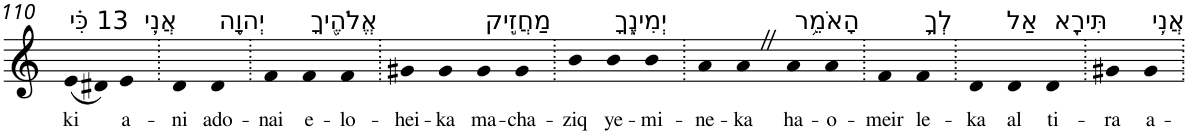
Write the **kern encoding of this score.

**kern	**text
*part1	*part1
*staff1	*staff1
*I"Piano	*
*I'Pno	*
!!LO:PB:g=z
*clefG2	*
*k[]	*
=110	=110
!LO:TX:a:t=13 כִּ֗י	!
!	!LO:LY:b
(8e	ki
8d#X)	.
!LO:TX:a:t=אֲנִ֛י	!
!	!LO:LY:b
4e	a-
=111.	=111.
!	!LO:LY:b
4d	-ni
!LO:TX:a:t=יְהוָ֥ה	!
!	!LO:LY:b
4d	ado-
=112.	=112.
!	!LO:LY:b
4f	-nai
!LO:TX:a:t=אֱלֹהֶ֖יךָ	!
!	!LO:LY:b
4f	e-
!	!LO:LY:b
4f	-lo-
=113.	=113.
!	!LO:LY:b
4g#X	-hei-
!	!LO:LY:b
4g#	-ka
!LO:TX:a:t=מַחֲזִ֣יק	!
!	!LO:LY:b
4g#	ma-
!	!LO:LY:b
4g#	-cha-
=114.	=114.
!	!LO:LY:b
4b	-ziq
!LO:TX:a:t=יְמִינֶ֑ךָ	!
!	!LO:LY:b
4b	ye-
!	!LO:LY:b
4b	-mi-
=115.	=115.
!	!LO:LY:b
4a	-ne-
!	!LO:LY:b
4aZ	-ka
!LO:TX:a:t=הָאֹמֵ֥ר	!
!	!LO:LY:b
4a	ha-
!	!LO:LY:b
4a	-o-
=116.	=116.
!	!LO:LY:b
4f	-meir
!LO:TX:a:t=לְךָ֛	!
!	!LO:LY:b
4f	le-
=117.	=117.
!	!LO:LY:b
4d	-ka
!LO:TX:a:t=אַל	!
!	!LO:LY:b
4d	al
!LO:TX:a:t=תִּירָ֖א	!
!	!LO:LY:b
4d	ti-
=118.	=118.
!	!LO:LY:b
4g#X	-ra
!LO:TX:a:t=אֲנִ֥י	!
!	!LO:LY:b
4g#	a-
=.	=.
*-	*-
